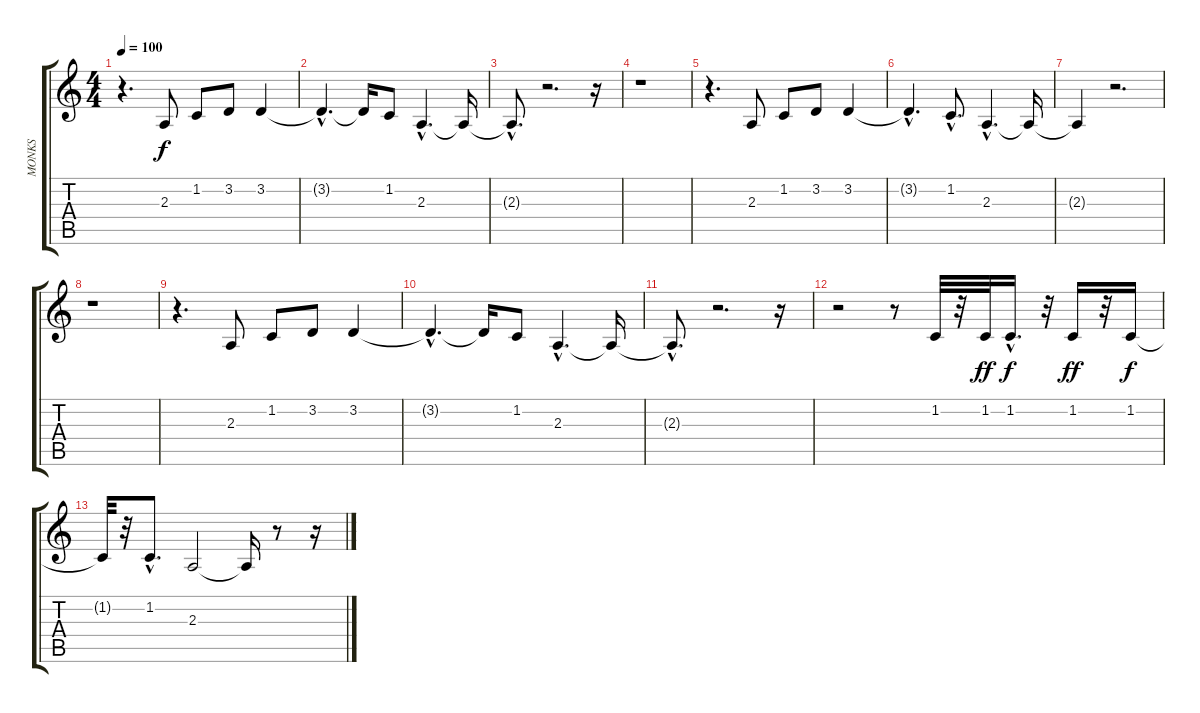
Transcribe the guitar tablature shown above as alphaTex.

\track ("MONKS" "MONKS") {instrument choiraahs}
\staff {score tabs}
\tuning (E4 B3 G3 D3 A2 E2) {hide}
\ts (4 4)
\tempo 100
\clef g2
\ks c
r.4{d dy f} 2.3.8 1.2.8 3.2.8 3.2.4 |
3.2{hac t}.4{d} 3.2{t}.16 1.2.8 2.3{hac}.4{d} 2.3{t}.16 |
2.3{hac t}.8{d} r.2{d} r.16 |
r.1 |
r.4{d} 2.3.8 1.2.8 3.2.8 3.2.4 |
3.2{hac t}.4{d} 1.2{hac}.8{d} 2.3{hac}.4{d} 2.3{t}.16 |
2.3{t}.4 r.2{d} |
r.1 |
r.4{d} 2.3.8 1.2.8 3.2.8 3.2.4 |
3.2{hac t}.4{d} 3.2{t}.16 1.2.8 2.3{hac}.4{d} 2.3{t}.16 |
2.3{hac t}.8{d} r.2{d} r.16 |
r.2 r.8 1.2.32 r.32 1.2.32{dy ff} 1.2{hac}.16{d dy f} r.32 1.2.16{dy ff} r.32 1.2.16{dy f} |
1.2{t}.32 r.32 1.2{hac}.8{d} 2.3.2 2.3{t}.16 r.8 r.16
